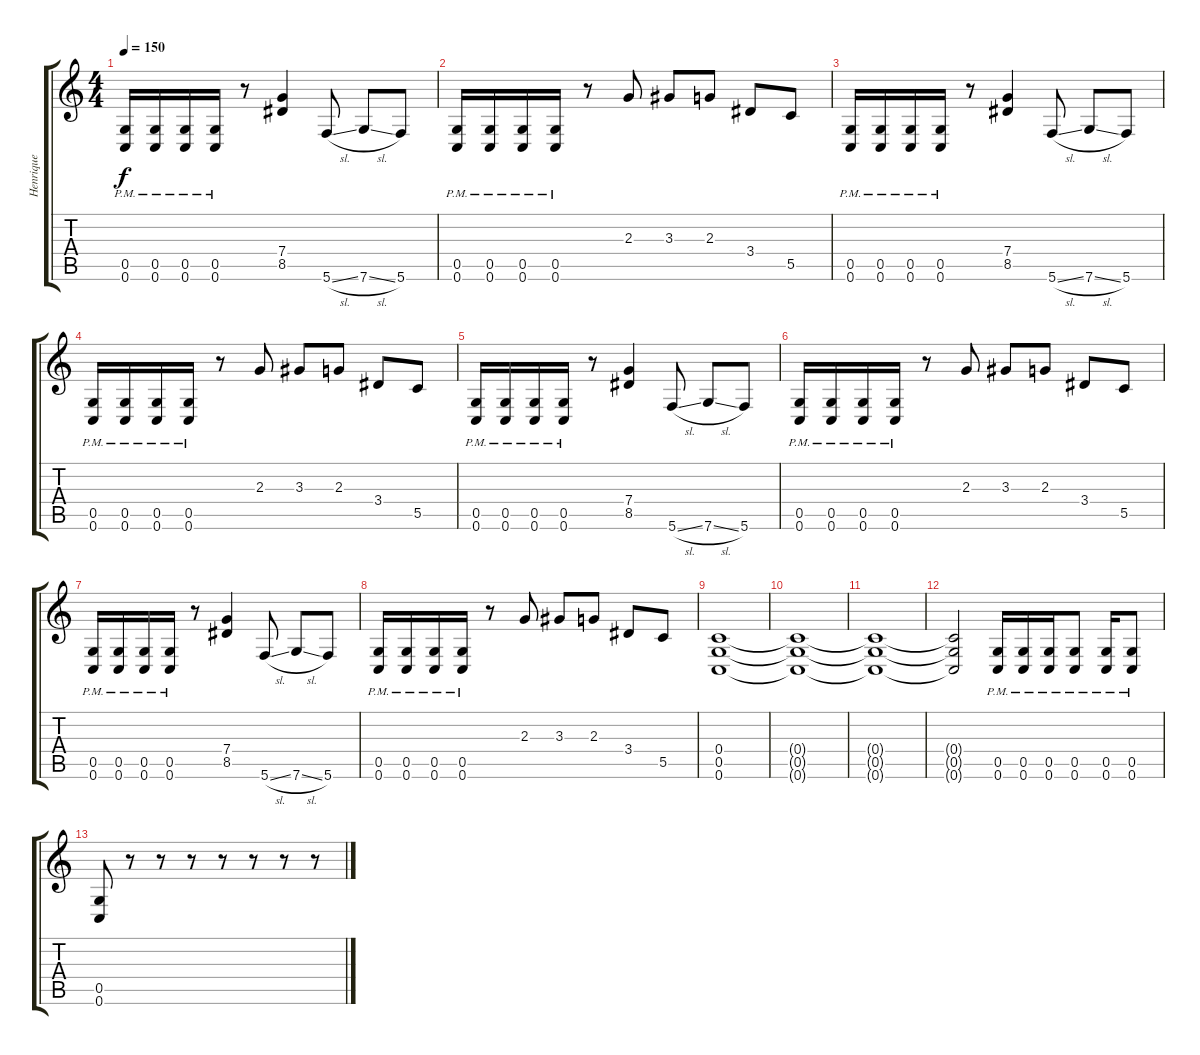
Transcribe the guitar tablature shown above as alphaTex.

\track ("Henrique" "Henrique") {instrument distortionguitar}
\staff {score tabs}
\tuning (D4 A3 F3 C3 G2 C2) {hide}
\ts (4 4)
\tempo 150
\clef g2
\ks c
(0.5{pm} 0.6{pm}).16{dy f} (0.5{pm} 0.6{pm}).16 (0.5{pm} 0.6{pm}).16 (0.5{pm} 0.6{pm}).16 r.8 (7.4 8.5).4 5.6{sl}.8 7.6{sl}.8 5.6.8 |
(0.5{pm} 0.6{pm}).16 (0.5{pm} 0.6{pm}).16 (0.5{pm} 0.6{pm}).16 (0.5{pm} 0.6{pm}).16 r.8 2.3.8 3.3.8 2.3.8 3.4.8 5.5.8 |
(0.5{pm} 0.6{pm}).16 (0.5{pm} 0.6{pm}).16 (0.5{pm} 0.6{pm}).16 (0.5{pm} 0.6{pm}).16 r.8 (7.4 8.5).4 5.6{sl}.8 7.6{sl}.8 5.6.8 |
(0.5{pm} 0.6{pm}).16 (0.5{pm} 0.6{pm}).16 (0.5{pm} 0.6{pm}).16 (0.5{pm} 0.6{pm}).16 r.8 2.3.8 3.3.8 2.3.8 3.4.8 5.5.8 |
(0.5{pm} 0.6{pm}).16 (0.5{pm} 0.6{pm}).16 (0.5{pm} 0.6{pm}).16 (0.5{pm} 0.6{pm}).16 r.8 (7.4 8.5).4 5.6{sl}.8 7.6{sl}.8 5.6.8 |
(0.5{pm} 0.6{pm}).16 (0.5{pm} 0.6{pm}).16 (0.5{pm} 0.6{pm}).16 (0.5{pm} 0.6{pm}).16 r.8 2.3.8 3.3.8 2.3.8 3.4.8 5.5.8 |
(0.5{pm} 0.6{pm}).16 (0.5{pm} 0.6{pm}).16 (0.5{pm} 0.6{pm}).16 (0.5{pm} 0.6{pm}).16 r.8 (7.4 8.5).4 5.6{sl}.8 7.6{sl}.8 5.6.8 |
(0.5{pm} 0.6{pm}).16 (0.5{pm} 0.6{pm}).16 (0.5{pm} 0.6{pm}).16 (0.5{pm} 0.6{pm}).16 r.8 2.3.8 3.3.8 2.3.8 3.4.8 5.5.8 |
(0.4 0.5 0.6).1 |
(0.4{t} 0.5{t} 0.6{t}).1 |
(0.4{t} 0.5{t} 0.6{t}).1 |
(0.4{t} 0.5{t} 0.6{t}).2 (0.5{pm} 0.6{pm}).16 (0.5{pm} 0.6{pm}).16 (0.5{pm} 0.6{pm}).16 (0.5{pm} 0.6{pm}).8 (0.5{pm} 0.6{pm}).16 (0.5{pm} 0.6{pm}).8 |
(0.5 0.6).8 r.8 r.8 r.8 r.8 r.8 r.8 r.8
